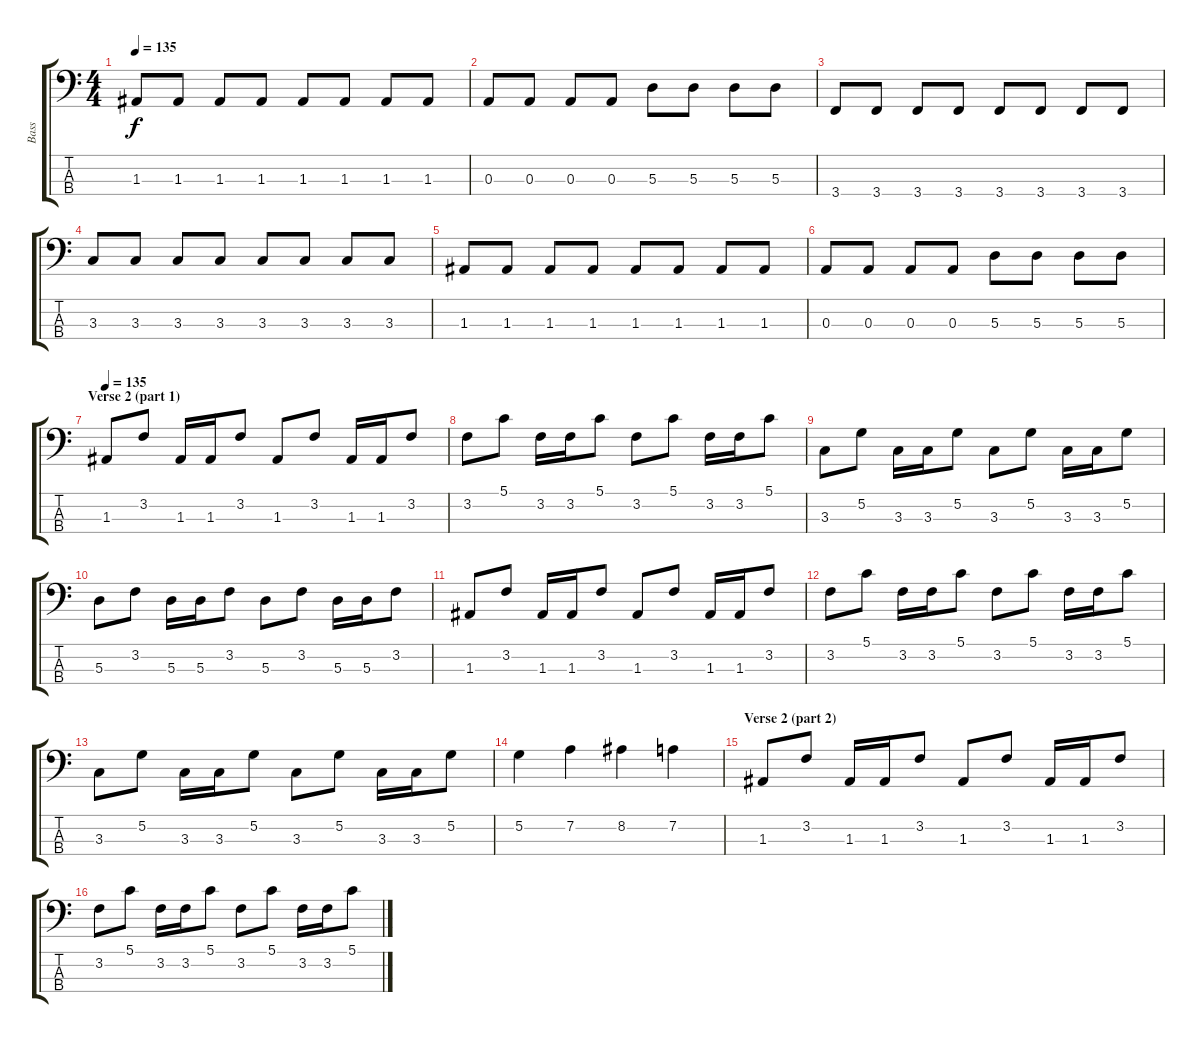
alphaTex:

\track ("Bass" "Bass") {instrument electricbassfinger}
\staff {score tabs}
\tuning (G2 D2 A1 D1) {hide}
\ts (4 4)
\tempo 135
\clef f4
\ks c
1.3.8{dy f} 1.3.8 1.3.8 1.3.8 1.3.8 1.3.8 1.3.8 1.3.8 |
0.3.8 0.3.8 0.3.8 0.3.8 5.3.8 5.3.8 5.3.8 5.3.8 |
3.4.8 3.4.8 3.4.8 3.4.8 3.4.8 3.4.8 3.4.8 3.4.8 |
3.3.8 3.3.8 3.3.8 3.3.8 3.3.8 3.3.8 3.3.8 3.3.8 |
1.3.8 1.3.8 1.3.8 1.3.8 1.3.8 1.3.8 1.3.8 1.3.8 |
0.3.8 0.3.8 0.3.8 0.3.8 5.3.8 5.3.8 5.3.8 5.3.8 |
\section ("" "Verse 2 (part 1)")
\tempo 135
1.3.8 3.2.8 1.3.16 1.3.16 3.2.8 1.3.8 3.2.8 1.3.16 1.3.16 3.2.8 |
3.2.8 5.1.8 3.2.16 3.2.16 5.1.8 3.2.8 5.1.8 3.2.16 3.2.16 5.1.8 |
3.3.8 5.2.8 3.3.16 3.3.16 5.2.8 3.3.8 5.2.8 3.3.16 3.3.16 5.2.8 |
5.3.8 3.2.8 5.3.16 5.3.16 3.2.8 5.3.8 3.2.8 5.3.16 5.3.16 3.2.8 |
1.3.8 3.2.8 1.3.16 1.3.16 3.2.8 1.3.8 3.2.8 1.3.16 1.3.16 3.2.8 |
3.2.8 5.1.8 3.2.16 3.2.16 5.1.8 3.2.8 5.1.8 3.2.16 3.2.16 5.1.8 |
3.3.8 5.2.8 3.3.16 3.3.16 5.2.8 3.3.8 5.2.8 3.3.16 3.3.16 5.2.8 |
5.2.4 7.2.4 8.2.4 7.2.4 |
\section ("" "Verse 2 (part 2)")
1.3.8 3.2.8 1.3.16 1.3.16 3.2.8 1.3.8 3.2.8 1.3.16 1.3.16 3.2.8 |
3.2.8 5.1.8 3.2.16 3.2.16 5.1.8 3.2.8 5.1.8 3.2.16 3.2.16 5.1.8
